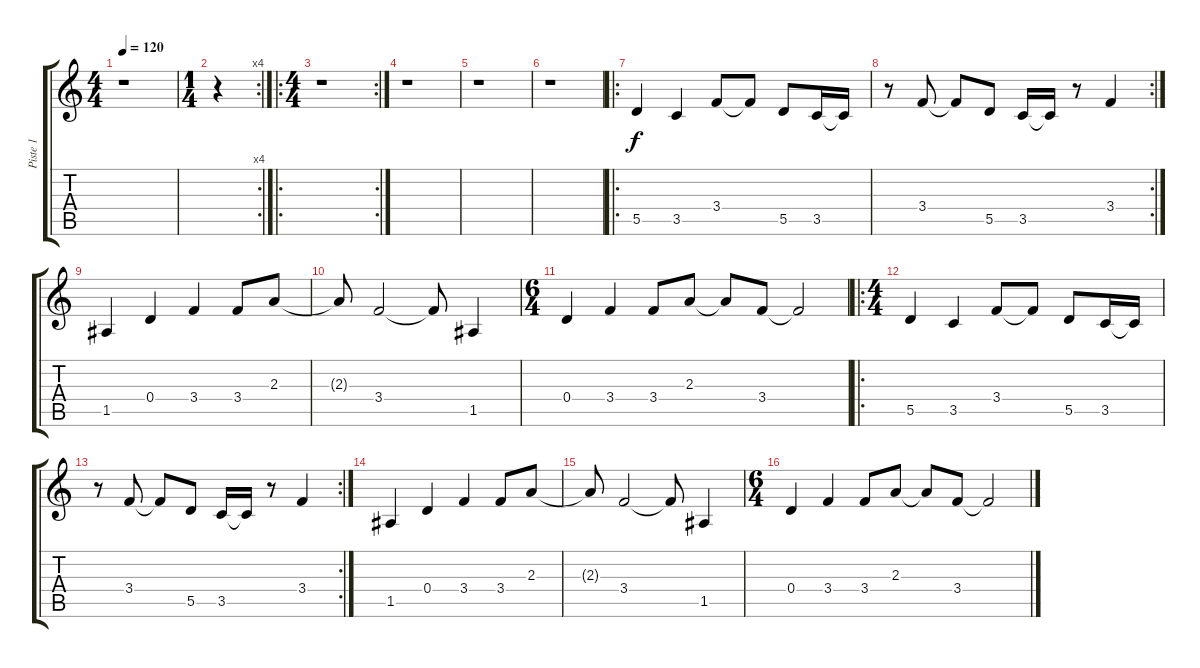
\track ("Piste 1" "Piste 1") {instrument electricguitarclean}
\staff {score tabs}
\tuning (E4 B3 G3 D3 A2 D2) {hide}
\ts (4 4)
\tempo 120
\clef g2
\ks c
r.1{dy f} |
\rc 4
\ts (1 4)
r.4 |
\ro
\rc 2
\ts (4 4)
r.1 |
r.1 |
r.1 |
r.1 |
\ro
5.5.4 3.5.4 3.4.8 3.4{t}.8 5.5.8 3.5.16 3.5{t}.16 |
\rc 2
r.8 3.4.8 3.4{t}.8 5.5.8 3.5.16 3.5{t}.16 r.8 3.4.4 |
1.5.4 0.4.4 3.4.4 3.4.8 2.3.8 |
2.3{t}.8 3.4.2 3.4{t}.8 1.5.4 |
\ts (6 4)
0.4.4 3.4.4 3.4.8 2.3.8 2.3{t}.8 3.4.8 3.4{t}.2 |
\ro
\ts (4 4)
5.5.4 3.5.4 3.4.8 3.4{t}.8 5.5.8 3.5.16 3.5{t}.16 |
\rc 2
r.8 3.4.8 3.4{t}.8 5.5.8 3.5.16 3.5{t}.16 r.8 3.4.4 |
1.5.4 0.4.4 3.4.4 3.4.8 2.3.8 |
2.3{t}.8 3.4.2 3.4{t}.8 1.5.4 |
\ts (6 4)
0.4.4 3.4.4 3.4.8 2.3.8 2.3{t}.8 3.4.8 3.4{t}.2
